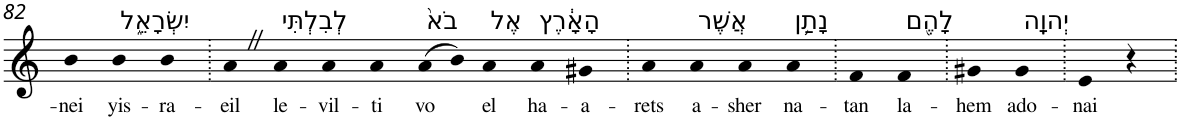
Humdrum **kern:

**kern	**text
*part1	*part1
*staff1	*staff1
*I"Piano	*
*I'Pno	*
!!LO:PB:g=z
*clefG2	*
*k[]	*
=82	=82
!	!LO:LY:b
4b	-nei
!LO:TX:a:t=יִשְׂרָאֵ֑ל	!
!	!LO:LY:b
4b	yis-
!	!LO:LY:b
4b	-ra-
=83.	=83.
!	!LO:LY:b
4aZ	-eil
!LO:TX:a:t=לְבִלְתִּי	!
!	!LO:LY:b
4a	le-
!	!LO:LY:b
4a	-vil-
!	!LO:LY:b
4a	-ti
!LO:TX:a:t=בֹא֙	!
!	!LO:LY:b
(>8a	vo
8b)	.
!LO:TX:a:t=אֶל	!
!	!LO:LY:b
4a	el
!LO:TX:a:t=הָאָ֔רֶץ	!
!	!LO:LY:b
4a	ha-
!	!LO:LY:b
4g#X	-a-
=84.	=84.
!	!LO:LY:b
4a	-rets
!LO:TX:a:t=אֲשֶׁר	!
!	!LO:LY:b
4a	a-
!	!LO:LY:b
4a	-sher
!LO:TX:a:t=נָתַ֥ן	!
!	!LO:LY:b
4a	na-
=85.	=85.
!	!LO:LY:b
4f	-tan
!LO:TX:a:t=לָהֶ֖ם	!
!	!LO:LY:b
4f	la-
=86.	=86.
!	!LO:LY:b
4g#X	-hem
!LO:TX:a:t=יְהוָֽה	!
!	!LO:LY:b
4g#	ado-
=87.	=87.
!	!LO:LY:b
4e	-nai
4r	.
=.	=.
*-	*-
